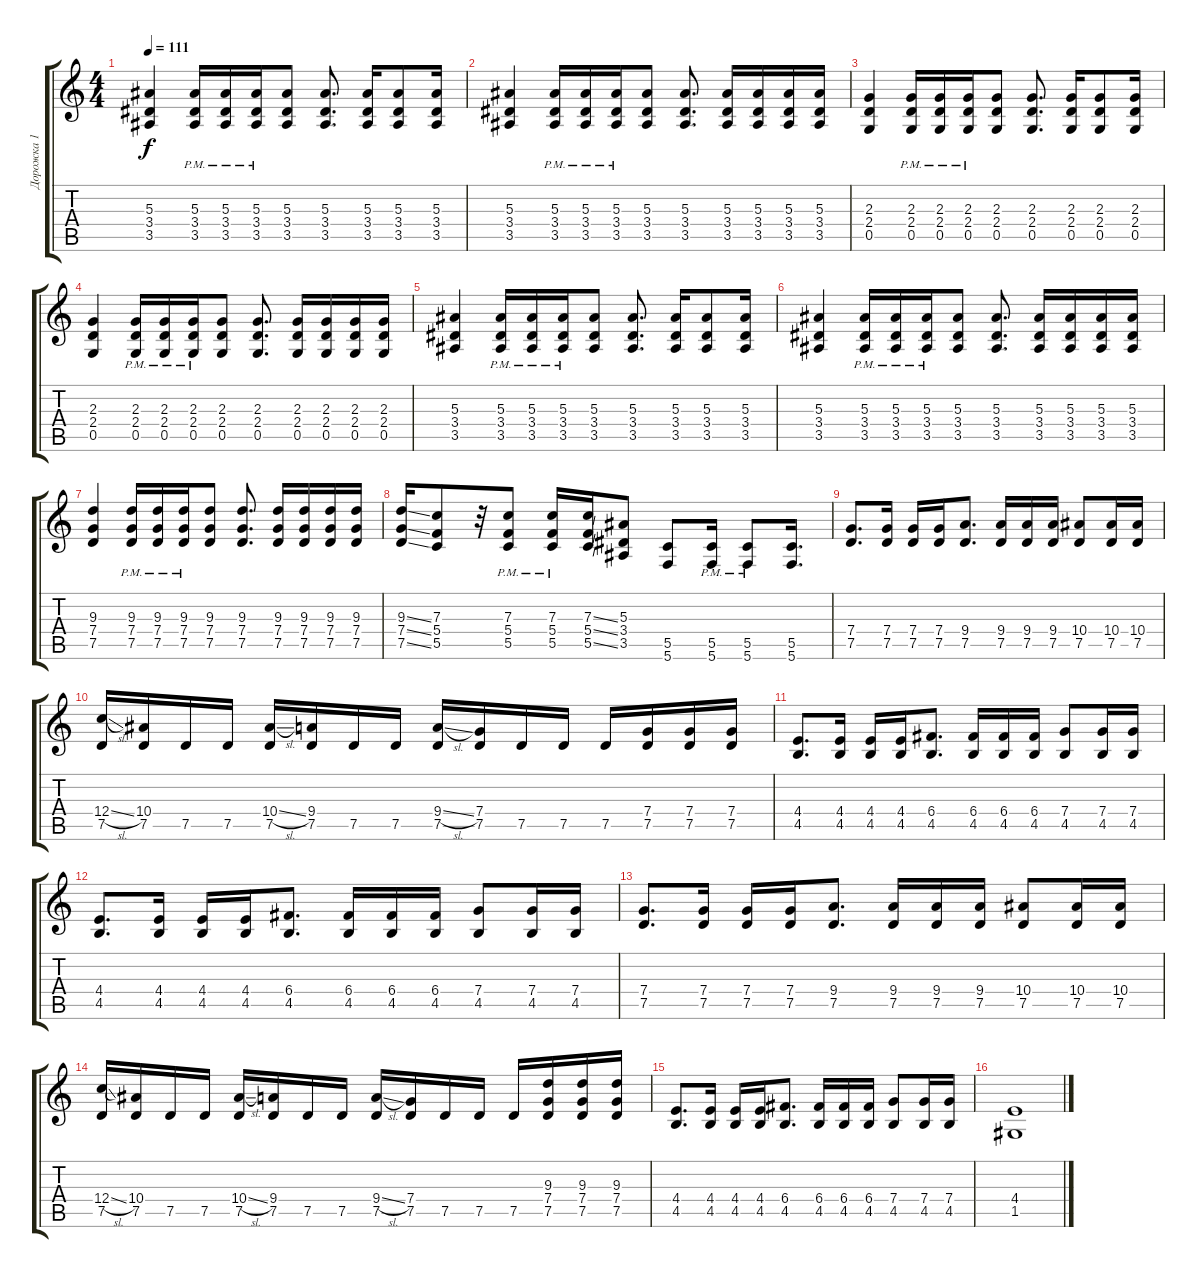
\track ("Дорожка 1" "Дорожка 1") {instrument electricguitarjazz}
\staff {score tabs}
\tuning (D4 A3 F3 C3 G2 C2) {hide}
\ts (4 4)
\tempo 111
\clef g2
\ks c
(5.3 3.4 3.5).4{dy f} (5.3{pm} 3.4{pm} 3.5{pm}).16 (5.3{pm} 3.4{pm} 3.5{pm}).16 (5.3{pm} 3.4{pm} 3.5{pm}).16 (5.3 3.4 3.5).8 (5.3 3.4 3.5).8{d} (5.3 3.4 3.5).16 (5.3 3.4 3.5).8 (5.3 3.4 3.5).16 |
(5.3 3.4 3.5).4 (5.3{pm} 3.4{pm} 3.5{pm}).16 (5.3{pm} 3.4{pm} 3.5{pm}).16 (5.3{pm} 3.4{pm} 3.5{pm}).16 (5.3 3.4 3.5).8 (5.3 3.4 3.5).8{d} (5.3 3.4 3.5).16 (5.3 3.4 3.5).16 (5.3 3.4 3.5).16 (5.3 3.4 3.5).16 |
(2.3 2.4 0.5).4 (2.3{pm} 2.4{pm} 0.5{pm}).16 (2.3{pm} 2.4{pm} 0.5{pm}).16 (2.3{pm} 2.4{pm} 0.5{pm}).16 (2.3 2.4 0.5).8 (2.3 2.4 0.5).8{d} (2.3 2.4 0.5).16 (2.3 2.4 0.5).8 (2.3 2.4 0.5).16 |
(2.3 2.4 0.5).4 (2.3{pm} 2.4{pm} 0.5{pm}).16 (2.3{pm} 2.4{pm} 0.5{pm}).16 (2.3{pm} 2.4{pm} 0.5{pm}).16 (2.3 2.4 0.5).8 (2.3 2.4 0.5).8{d} (2.3 2.4 0.5).16 (2.3 2.4 0.5).16 (2.3 2.4 0.5).16 (2.3 2.4 0.5).16 |
(5.3 3.4 3.5).4 (5.3{pm} 3.4{pm} 3.5{pm}).16 (5.3{pm} 3.4{pm} 3.5{pm}).16 (5.3{pm} 3.4{pm} 3.5{pm}).16 (5.3 3.4 3.5).8 (5.3 3.4 3.5).8{d} (5.3 3.4 3.5).16 (5.3 3.4 3.5).8 (5.3 3.4 3.5).16 |
(5.3 3.4 3.5).4 (5.3{pm} 3.4{pm} 3.5{pm}).16 (5.3{pm} 3.4{pm} 3.5{pm}).16 (5.3{pm} 3.4{pm} 3.5{pm}).16 (5.3 3.4 3.5).8 (5.3 3.4 3.5).8{d} (5.3 3.4 3.5).16 (5.3 3.4 3.5).16 (5.3 3.4 3.5).16 (5.3 3.4 3.5).16 |
(9.3 7.4 7.5).4 (9.3{pm} 7.4{pm} 7.5{pm}).16 (9.3{pm} 7.4{pm} 7.5{pm}).16 (9.3{pm} 7.4{pm} 7.5{pm}).16 (9.3 7.4 7.5).8 (9.3 7.4 7.5).8{d} (9.3 7.4 7.5).16 (9.3 7.4 7.5).16 (9.3 7.4 7.5).16 (9.3 7.4 7.5).16 |
(9.3{ss} 7.4{ss} 7.5{ss}).16 (7.3 5.4 5.5).8 r.32 (7.3{pm} 5.4{pm} 5.5{pm}).8 (7.3{pm} 5.4{pm} 5.5{pm}).16 (7.3{ss} 5.4{ss} 5.5{ss}).16 (5.3 3.4 3.5).8 (5.5 5.6).8 (5.5{pm} 5.6{pm}).16 (5.5{pm} 5.6{pm}).8 (5.5 5.6).16{d} |
(7.4 7.5).8{d instrument electricguitarjazz} (7.4 7.5).16 (7.4 7.5).16 (7.4 7.5).16 (9.4 7.5).8{d} (9.4 7.5).16 (9.4 7.5).16 (9.4 7.5).16 (10.4 7.5).8 (10.4 7.5).16 (10.4 7.5).16 |
(12.4{sl} 7.5).16 (10.4 7.5).16 7.5.16 7.5.16 (10.4{sl} 7.5).16 (9.4 7.5).16 7.5.16 7.5.16 (9.4{sl} 7.5).16 (7.4 7.5).16 7.5.16 7.5.16 7.5.16 (7.4 7.5).16 (7.4 7.5).16 (7.4 7.5).16 |
(4.4 4.5).8{d} (4.4 4.5).16 (4.4 4.5).16 (4.4 4.5).16 (6.4 4.5).8{d} (6.4 4.5).16 (6.4 4.5).16 (6.4 4.5).16 (7.4 4.5).8 (7.4 4.5).16 (7.4 4.5).16 |
(4.4 4.5).8{d} (4.4 4.5).16 (4.4 4.5).16 (4.4 4.5).16 (6.4 4.5).8{d} (6.4 4.5).16 (6.4 4.5).16 (6.4 4.5).16 (7.4 4.5).8 (7.4 4.5).16 (7.4 4.5).16 |
(7.4 7.5).8{d} (7.4 7.5).16 (7.4 7.5).16 (7.4 7.5).16 (9.4 7.5).8{d} (9.4 7.5).16 (9.4 7.5).16 (9.4 7.5).16 (10.4 7.5).8 (10.4 7.5).16 (10.4 7.5).16 |
(12.4{sl} 7.5).16 (10.4 7.5).16 7.5.16 7.5.16 (10.4{sl} 7.5).16 (9.4 7.5).16 7.5.16 7.5.16 (9.4{sl} 7.5).16 (7.4 7.5).16 7.5.16 7.5.16 7.5.16 (9.3 7.4 7.5).16 (9.3 7.4 7.5).16 (9.3 7.4 7.5).16 |
(4.4 4.5).8{d} (4.4 4.5).16 (4.4 4.5).16 (4.4 4.5).16 (6.4 4.5).8{d} (6.4 4.5).16 (6.4 4.5).16 (6.4 4.5).16 (7.4 4.5).8 (7.4 4.5).16 (7.4 4.5).16 |
(4.4 1.5).1
